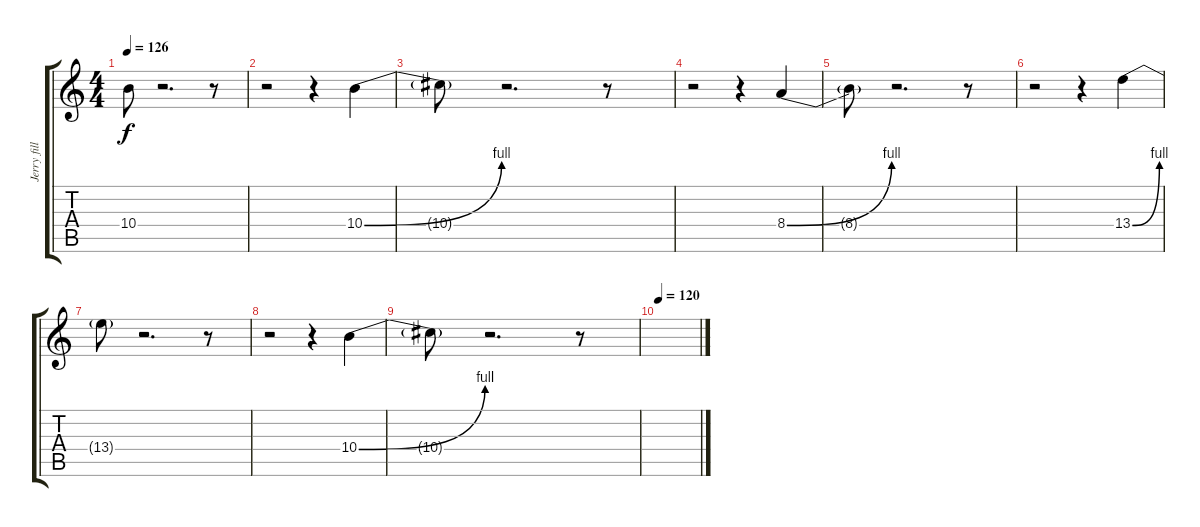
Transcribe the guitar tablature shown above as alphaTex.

\track ("Jerry fills" "Jerry fill") {instrument overdrivenguitar}
\staff {score tabs}
\tuning (Eb4 Bb3 Gb3 Db3 Ab2 Db2) {hide}
\ts (4 4)
\tempo 126
\clef g2
\ks c
10.4{t}.8{dy f} r.2{d} r.8 |
r.2 r.4 10.4{be (bend 0 0 60 4)}.4 |
10.4{t}.8 r.2{d} r.8 |
r.2 r.4 8.4{be (bend 0 0 60 4)}.4 |
8.4{t}.8 r.2{d} r.8 |
r.2 r.4 13.4{be (bend 0 0 60 4)}.4 |
13.4{t}.8 r.2{d} r.8 |
r.2 r.4 10.4{be (bend 0 0 60 4)}.4 |
10.4{t}.8 r.2{d} r.8 |
\tempo 120
